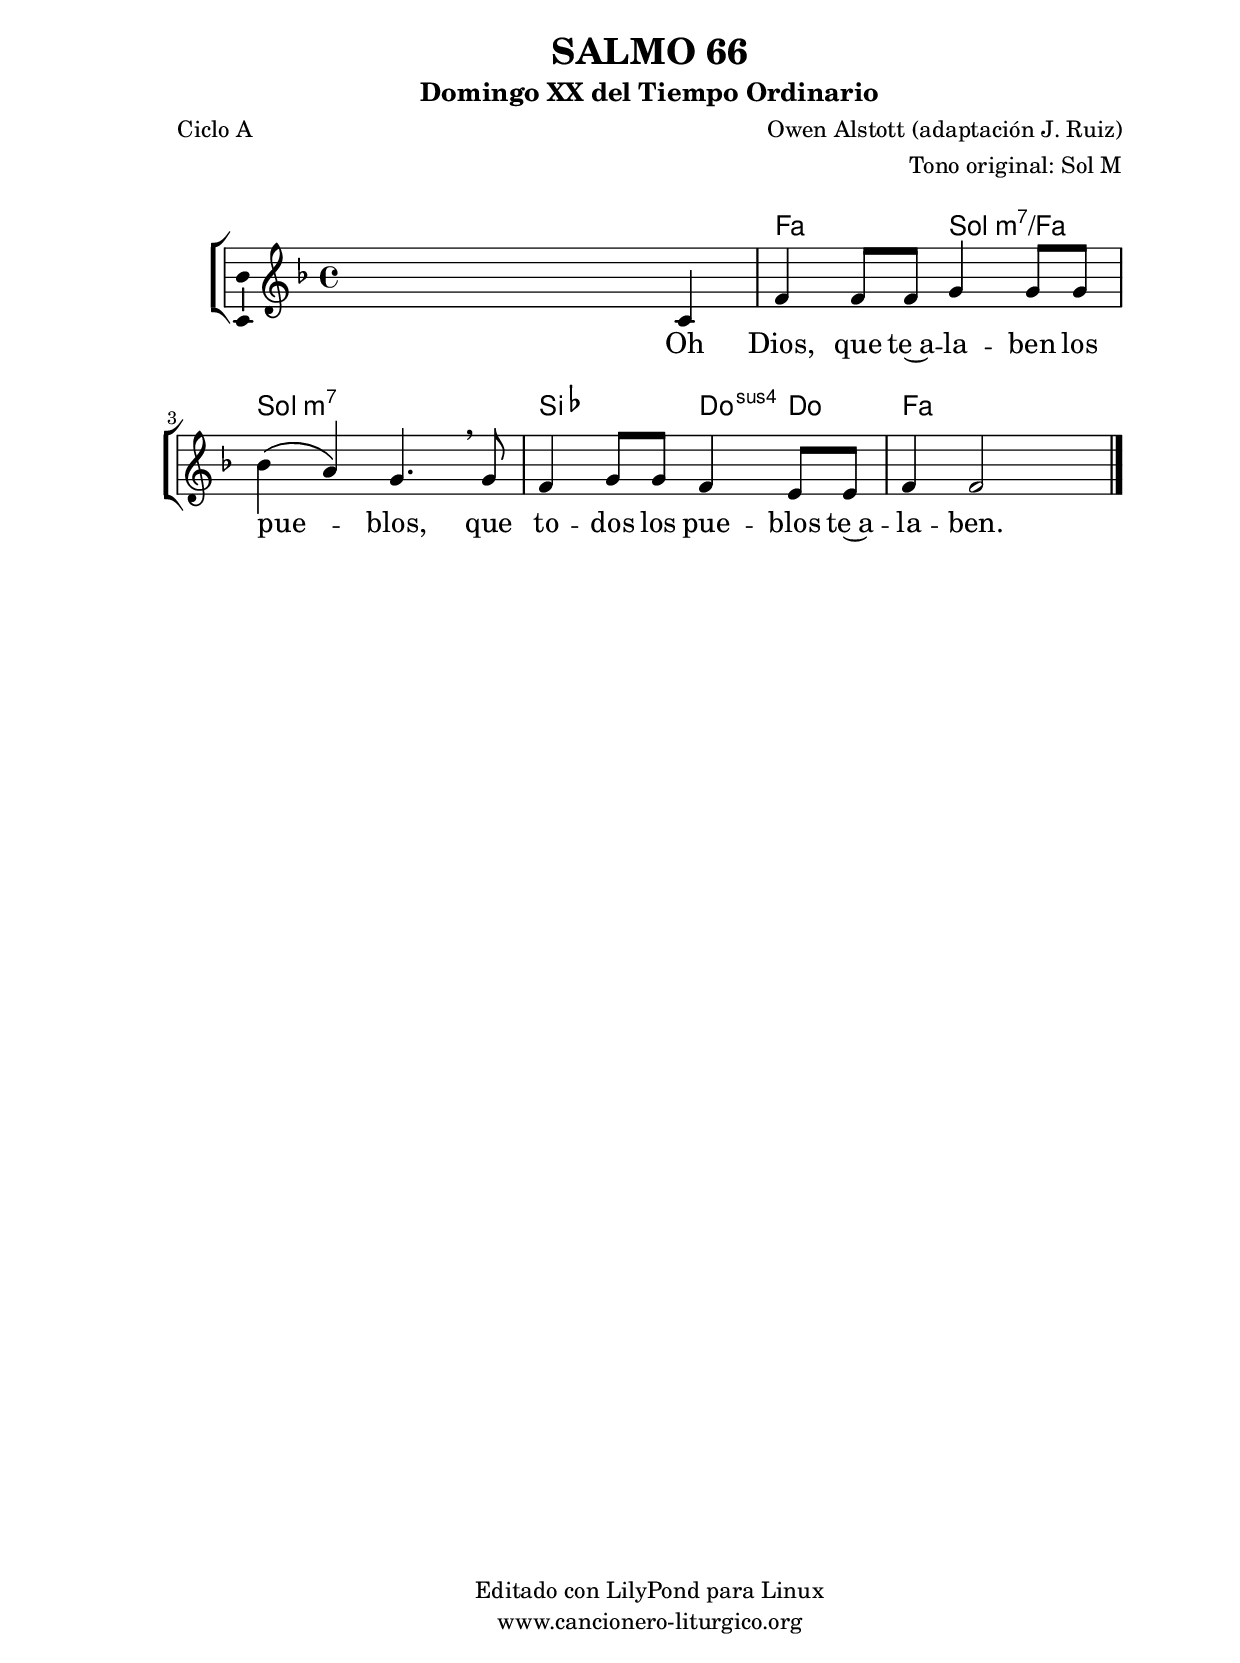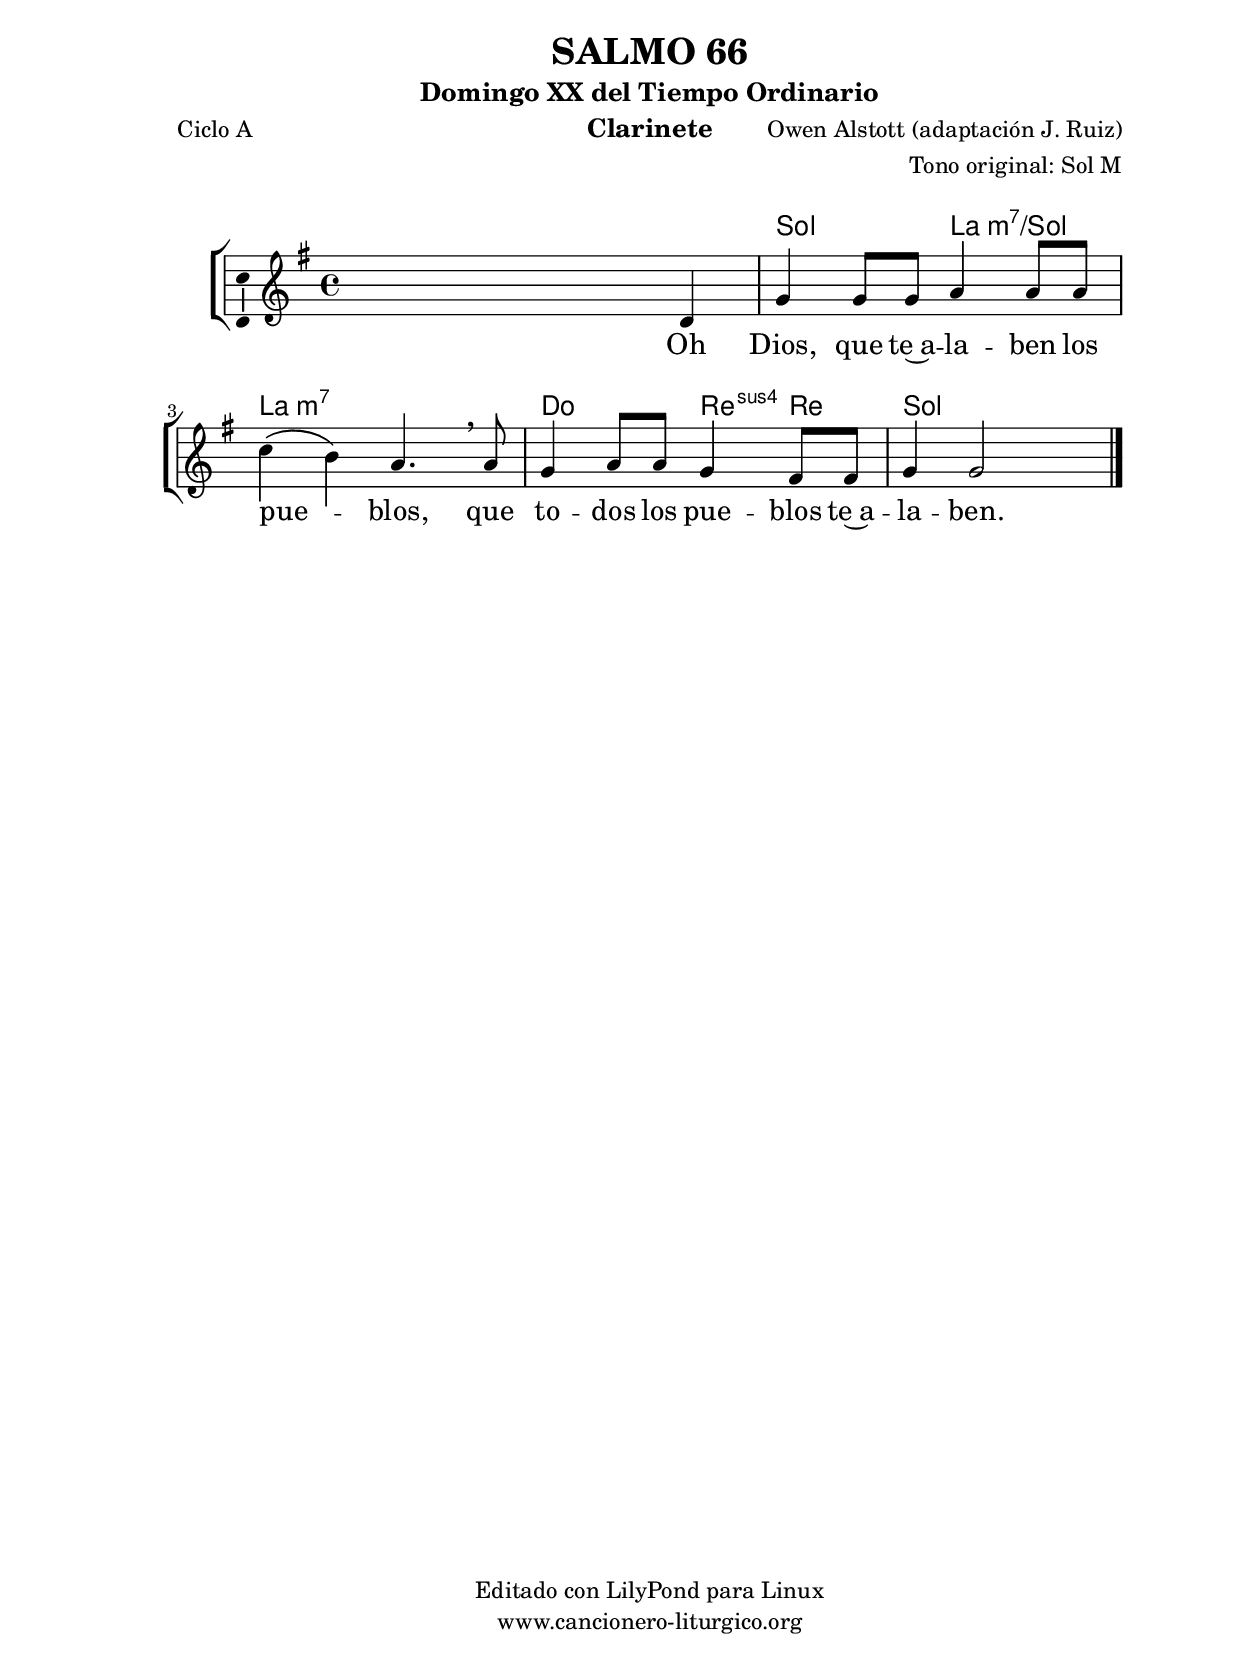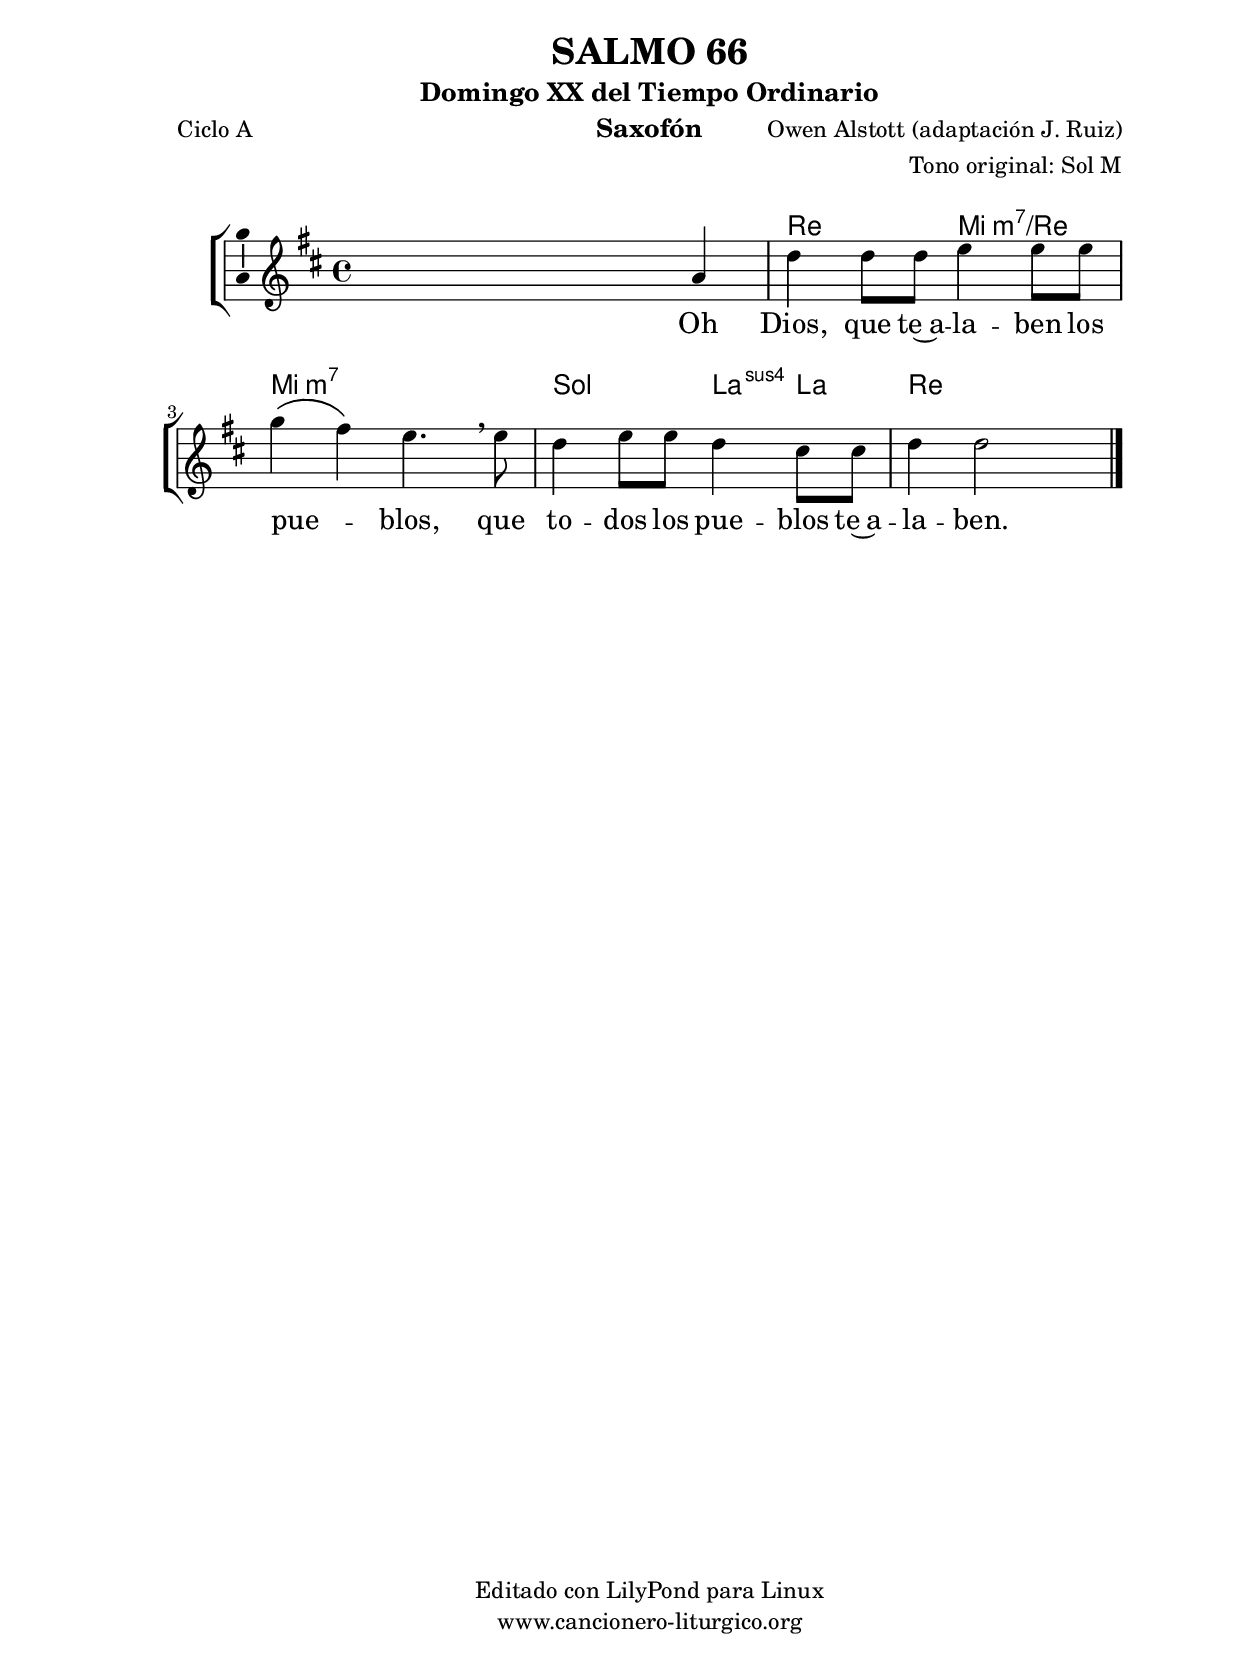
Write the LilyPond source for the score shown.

%
%para convertir .midi en .wav:
%timidity filename.midi -Ow -o finename.wav
%
%
%Para convertir de .wav a .mp3:
%lame -h -m j filename.wav
%
%
%para escuchar el midi:
%timidity nombrefichero.midi
%


%versión de lilypond para la que se ha escrito esta partitura:
\version "2.16.0"

	%Tamaño papel
	#(set-default-paper-size "a4")
	%Tamaño partitura
	#(set-global-staff-size 20)
	%No responde al pulsar sobre una nota
	#(ly:set-option 'point-and-click #f)

%parámetros del encabezamiento:
\header {
	title = "SALMO 66"
	subtitle = "Domingo XX del Tiempo Ordinario"
	composer = "Owen Alstott (adaptación J. Ruiz)"
	poet = "Ciclo A"
	meter = ""
	arranger = "Tono original: Sol M"
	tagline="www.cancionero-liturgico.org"
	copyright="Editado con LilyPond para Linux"
	}

%parámetros asociados al papel:
\paper  {
	oddHeaderMarkup = \markup {\fill-line { \on-the-fly #not-first-page \fromproperty #'header:title \on-the-fly #not-first-page \fromproperty #'header:composer }}
	evenHeaderMarkup = \markup {\fill-line { \fromproperty #'header:composer \fromproperty #'header:title }}
	#(set-paper-size "a4")
	print-page-number = ##f
	first-page-number = 1
	print-first-page-number = ##f
%	head-separation = 3.0 \cm
	top-margin = 2.0 \cm
	bottom-margin = 0.5\cm
%%%	bottom-margin = -1.0\cm
	left-margin = 3.0 \cm
	line-width = 16.0 \cm 
	indent = 8\mm
	interscoreline = 2.\mm
	between-system-space = 15\mm
%	para que las partituras no llenen la hoja:
	ragged-bottom = ##t
%	idem para la última hoja:
	ragged-last-bottom = ##f
%	para que las partituras llenen el ancho del papel:
	ragged-last = ##f
	after-title-space = 2.5 \cm
%page-count=1
%system-count=8

	%Flexible Vertical Spacing
%	markup-markup-spacing =
%	#'((basic-distance . 15) (minimum-distance . 15) (padding . 3))
	markup-system-spacing =
	#'((basic-distance . 15) (minimum-distance . 15) (padding . 3))
	system-system-spacing =
	#'((basic-distance . 15) (minimum-distance . 15) (padding . 3))
	score-system-spacing =
	#'((basic-distance . 15) (minimum-distance . 15) (padding . 5))
%	top-system-spacing = % header
%	#'((basic-distance . 8) (minimum-distance . 0) (padding . 3))
%	top-markup-spacing =
%	#'((basic-distance . 20) (minimum-distance . 20) (padding . 3))
	last-bottom-spacing = % footer
	#'((basic-distance . 5) (minimum-distance . 5) (padding . 3))
%	score-markup-spacing =
%	#'((basic-distance . 16) (minimum-distance . 13) (padding . 3))

	}


%parámetros que afectan a toda la partitura:
global =  {
	%clave de sol (G):
	\clef G
	%armadura:
	\transpose g f
	\key g \major
	\tempo 4=80
	\set Score.tempoHideNote = ##t
	}


acordes = {
	\italianChords
	\chordmode {
	\transpose g f
{
s1 g2 a:m7/g a:m7 a:m7 c d4:sus4 d g1
	}
	}
}


melodia = 
	\transpose g f
{
	\relative c'{
	\time 4/4

s2 s4 d4
g4 g8 g a4 a8 a
c4 \(b\) a4. \breathe a8
g4 a8 a g4 fis8 fis
g4 g2 s4

	\bar "|."
	}
	}


texto = \lyricmode {
Oh Dios, que te~a -- la -- ben los pue -- _ blos,
que to -- dos los pue -- blos te~a -- la -- ben.
	}


acordesStaff = \context ChordNames = acordesStaff <<
	\set chordChanges = ##t
	\acordes
	>>


vozStaff = \context Voice = vozStaff
\with {\consists "Ambitus_engraver"}
<<
%	\set Staff.instrumentName = ""
%	\set Staff.shortInstrumentName = ""
%	\set Staff.midiInstrument = #"clarinet"
%	\set Staff.midiInstrument = #"cello"
%	\set Staff.midiInstrument = #"flute"
	\set Staff.midiInstrument = #"electric guitar (jazz)"
%	\set Staff.midiInstrument = #"english horn"
%	\set Staff.midiInstrument = #"violin"
%	\set Staff.midiInstrument = #"glockenspiel"
	\set Staff.midiMinimumVolume = #0.7
	\set Staff.midiMaximumVolume = #0.9
	\global
	\melodia
	>>


textoStaff = \context Lyrics = textoStaff <<
	\lyricsto vozStaff \texto
	>>

\book {
	\score {
		\context ChoirStaff {
			\override StaffGroup.SystemStartBracket #'collapse-height = #1
			\override Score.SystemStartBar #'collapse-height = #1
			<<
			\acordesStaff
			\vozStaff
			\textoStaff
			>>
			}
		\layout {
	    		\context {
				\Lyrics
				\override LyricText #'font-size = #2
				}
	   		 \context {
				\Score
				%fontSize = #3
				\override StaffSymbol #'staff-space = #(magstep +3)
				%\override Beam #'thickness = #0.55
				%\override SpacingSpanner #'spacing-increment = #1.0
				%\override Slur #'height-limit = #1.5
				}
			}
		}
	\score {
		\unfoldRepeats
		\context ChoirStaff {
			<<
			\acordesStaff
			\vozStaff
			>>
			}
		\midi {
	  		\context {
	  			\Score
				tempoWholesPerMinute = #(ly:make-moment 70 4)
				}
			}
		}
	}

%Partitura para clarinete
#(define output-suffix "C")
\book {
	\header{
		instrument = "Clarinete"
		}
	\score {
		\context ChoirStaff {
			\override StaffGroup.SystemStartBracket #'collapse-height = #1
			\override Score.SystemStartBar #'collapse-height = #1
\transpose c d
			<<
			\acordesStaff
			\vozStaff
			\textoStaff
			>>
			}
		\layout {
	    		\context {
				\Lyrics
				\override LyricText #'font-size = #2
				}
	   		 \context {
				\Score
				%fontSize = #3
				\override StaffSymbol #'staff-space = #(magstep +3)
				%\override Beam #'thickness = #0.55
				%\override SpacingSpanner #'spacing-increment = #1.0
				%\override Slur #'height-limit = #1.5
				}
			}
		}
	}

%Partitura para saxofón
#(define output-suffix "S")
\book {
	\header{
		instrument = "Saxofón"
		}
	\score {
		\context ChoirStaff {
			\override StaffGroup.SystemStartBracket #'collapse-height = #1
			\override Score.SystemStartBar #'collapse-height = #1
\transpose c a
			<<
			\acordesStaff
			\vozStaff
			\textoStaff
			>>
			}
		\layout {
	    		\context {
				\Lyrics
				\override LyricText #'font-size = #2
				}
	   		 \context {
				\Score
				%fontSize = #3
				\override StaffSymbol #'staff-space = #(magstep +3)
				%\override Beam #'thickness = #0.55
				%\override SpacingSpanner #'spacing-increment = #1.0
				%\override Slur #'height-limit = #1.5
				}
			}
		}
	}

